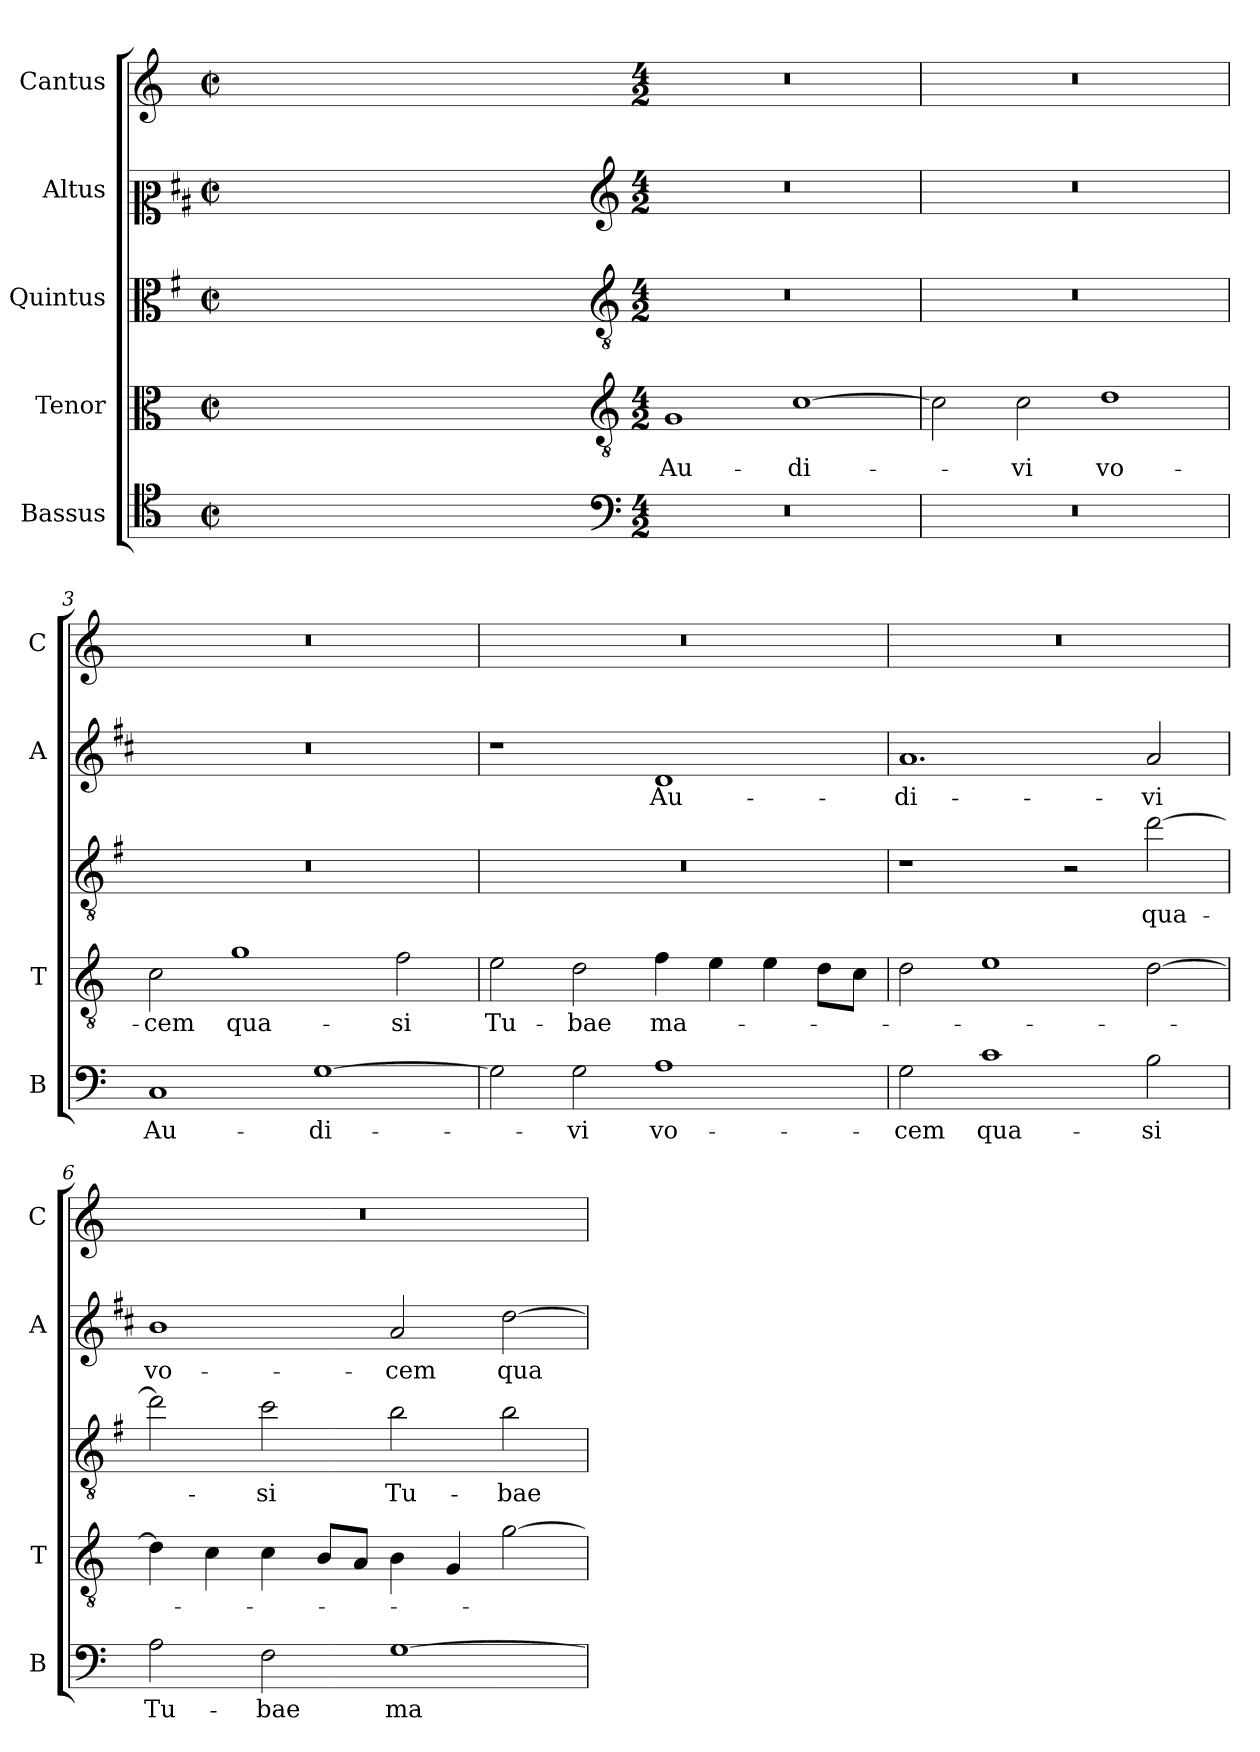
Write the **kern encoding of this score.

**kern	**text	**kern	**text	**kern	**text	**kern	**text	**kern
*part5	*part5	*part4	*part4	*part3	*part3	*part2	*part2	*part1
*staff5	*staff5	*staff4	*staff4	*staff3	*staff3	*staff2	*staff2	*staff1
*I"Bassus	*	*I"Tenor	*	*I"Quintus	*	*I"Altus	*	*I"Cantus
*I'B	*	*I'T	*	*	*	*I'A	*	*I'C
*clefC4	*	*clefC3	*	*clefC3	*	*clefC2	*	*clefG2
*	*	*	*	*ITrd4c7	*	*ITrd1c2	*	*
*k[]	*	*k[]	*	*k[]	*	*k[]	*	*k[]
*C:	*	*C:	*	*C:	*	*C:	*	*C:
*M2/2	*	*M2/2	*	*M2/2	*	*M2/2	*	*M2/2
*met(c|)	*	*met(c|)	*	*met(c|)	*	*met(c|)	*	*met(c|)
=	=	=	=	=	=	=	=	=
1ryy	.	1ryy	.	1ryy	.	1ryy	.	1ryy
=1X-	=1X-	=1X-	=1X-	=1X-	=1X-	=1X-	=1X-	=1X-
4ryy	.	4ryy	.	4ryy	.	4ryy	.	4ryy
4ryy	.	4ryy	.	4ryy	.	4ryy	.	4ryy
4ryy	.	4ryy	.	4ryy	.	4ryy	.	4ryy
4ryy	.	4ryy	.	4ryy	.	4ryy	.	4ryy
=1-	=1-	=1-	=1-	=1-	=1-	=1-	=1-	=1-
*clefF4	*	*clefGv2	*	*clefGv2	*	*clefG2	*	*
*M4/2	*	*M4/2	*	*M4/2	*	*M4/2	*	*M4/2
!	!	!	!LO:LY:b	!	!	!	!	!
0r	.	1G	Au-	0r	.	0r	.	0r
!	!	!	!LO:LY:b	!	!	!	!	!
.	.	[1c	-di-	.	.	.	.	.
=2	=2	=2	=2	=2	=2	=2	=2	=2
0r	.	2c\]	.	0r	.	0r	.	0r
!	!	!	!LO:LY:b	!	!	!	!	!
.	.	2c\	-vi	.	.	.	.	.
!	!	!	!LO:LY:b	!	!	!	!	!
.	.	1d	vo-	.	.	.	.	.
=3	=3	=3	=3	=3	=3	=3	=3	=3
!	!LO:LY:b	!	!LO:LY:b	!	!	!	!	!
1C	Au-	2c\	-cem	0r	.	0r	.	0r
!	!	!	!LO:LY:b	!	!	!	!	!
.	.	1g	qua-	.	.	.	.	.
!	!LO:LY:b	!	!	!	!	!	!	!
[1G	-di-	.	.	.	.	.	.	.
!	!	!	!LO:LY:b	!	!	!	!	!
.	.	2f\	-si	.	.	.	.	.
=4	=4	=4	=4	=4	=4	=4	=4	=4
!	!	!	!LO:LY:b	!	!	!	!	!
2G\]	.	2e\	Tu-	0r	.	1r	.	0r
!	!LO:LY:b	!	!LO:LY:b	!	!	!	!	!
2G\	-vi	2d\	-bae	.	.	.	.	.
!	!LO:LY:b	!	!LO:LY:b	!	!	!	!LO:LY:b	!
1A	vo-	4f\	ma-	.	.	1c	Au-	.
.	.	4e\	.	.	.	.	.	.
.	.	4e\	.	.	.	.	.	.
.	.	8d\L	.	.	.	.	.	.
.	.	8c\J	.	.	.	.	.	.
=5	=5	=5	=5	=5	=5	=5	=5	=5
!	!LO:LY:b	!	!	!	!	!	!LO:LY:b	!
2G\	-cem	2d\	.	1r	.	1.g	-di-	0r
!	!LO:LY:b	!	!	!	!	!	!	!
1c	qua-	1e	.	.	.	.	.	.
.	.	.	.	2r	.	.	.	.
!	!LO:LY:b	!	!	!	!LO:LY:b	!	!LO:LY:b	!
2B\	-si	[2d\	.	[2g\	qua-	2g/	-vi	.
!!LO:LB:g=z
=6	=6	=6	=6	=6	=6	=6	=6	=6
!	!LO:LY:b	!	!	!	!	!	!LO:LY:b	!
2A\	Tu-	4d\]	.	2g\]	.	1a	vo-	0r
.	.	4c\	.	.	.	.	.	.
!	!LO:LY:b	!	!	!	!LO:LY:b	!	!	!
2F\	-bae	4c\	.	2f\	-si	.	.	.
.	.	8B/L	.	.	.	.	.	.
.	.	8A/J	.	.	.	.	.	.
!	!LO:LY:b	!	!	!	!LO:LY:b	!	!LO:LY:b	!
[1G	ma-	4B\	.	2e\	Tu-	2g/	-cem	.
.	.	4G/	.	.	.	.	.	.
!	!	!	!	!	!LO:LY:b	!	!LO:LY:b	!
.	.	[2g\	.	2e\	-bae	[2cc\	qua-	.
=	=	=	=	=	=	=	=	=
*-	*-	*-	*-	*-	*-	*-	*-	*-
